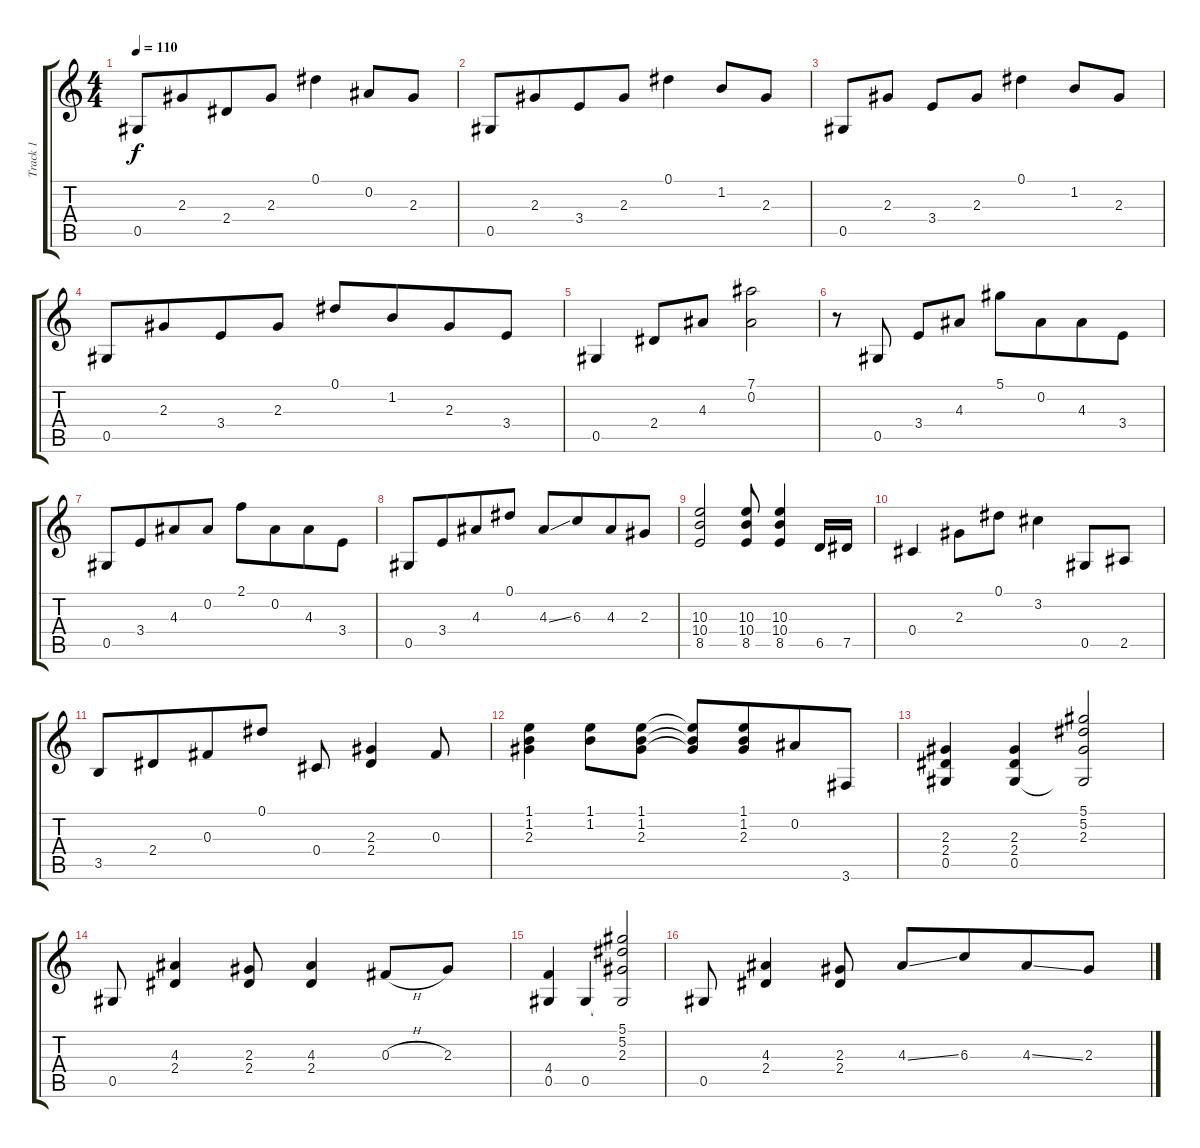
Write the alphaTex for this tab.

\track ("Track 1" "Track 1") {instrument acousticguitarsteel}
\staff {score tabs}
\tuning (Eb4 Bb3 Gb3 Db3 Ab2 Eb2) {hide}
\ts (4 4)
\tempo 110
\clef g2
\ks c
0.5.8{dy f} 2.3.8{beam merge} 2.4.8 2.3.8 0.1.4 0.2.8 2.3.8 |
0.5.8 2.3.8{beam merge} 3.4.8 2.3.8 0.1.4 1.2.8 2.3.8 |
0.5.8 2.3.8 3.4.8 2.3.8 0.1.4 1.2.8 2.3.8 |
0.5.8 2.3.8{beam merge} 3.4.8 2.3.8 0.1.8 1.2.8{beam merge} 2.3.8 3.4.8 |
0.5.4 2.4.8 4.3.8 (7.1 0.2).2 |
r.8 0.5.8 3.4.8 4.3.8 5.1.8 0.2.8{beam merge} 4.3.8 3.4.8 |
0.5.8 3.4.8{beam merge} 4.3.8 0.2.8 2.1.8 0.2.8{beam merge} 4.3.8 3.4.8 |
0.5.8 3.4.8{beam merge} 4.3.8 0.1.8 4.3{ss}.8 6.3.8{beam merge} 4.3.8 2.3.8 |
(10.3 10.4 8.5).2 (10.3 10.4 8.5).8 (10.3 10.4 8.5).4 6.5.16 7.5.16 |
0.4.4 2.3.8 0.1.8 3.2.4 0.5.8 2.5.8 |
3.5.8 2.4.8{beam merge} 0.3.8 0.1.8 0.4.8 (2.3 2.4).4 0.3.8 |
(1.1 1.2 2.3).4 (1.1 1.2).8 (1.1 1.2 2.3).8 (1.1{t} 1.2{t} 2.3{t}).8 (1.1 1.2 2.3).8{beam merge} 0.2.8 3.6.8 |
(2.3 2.4 0.5).4 (2.3 2.4 0.5).4 (5.1 5.2 2.3 0.5{t}).2 |
0.5.8 (4.3 2.4).4 (2.3 2.4).8 (4.3 2.4).4 0.3{h}.8 2.3.8 |
(4.4 0.5).4 0.5.4 (5.1 5.2 2.3 0.5{t}).2 |
0.5.8 (4.3 2.4).4 (2.3 2.4).8 4.3{ss}.8 6.3.8{beam merge} 4.3{ss}.8 2.3.8
